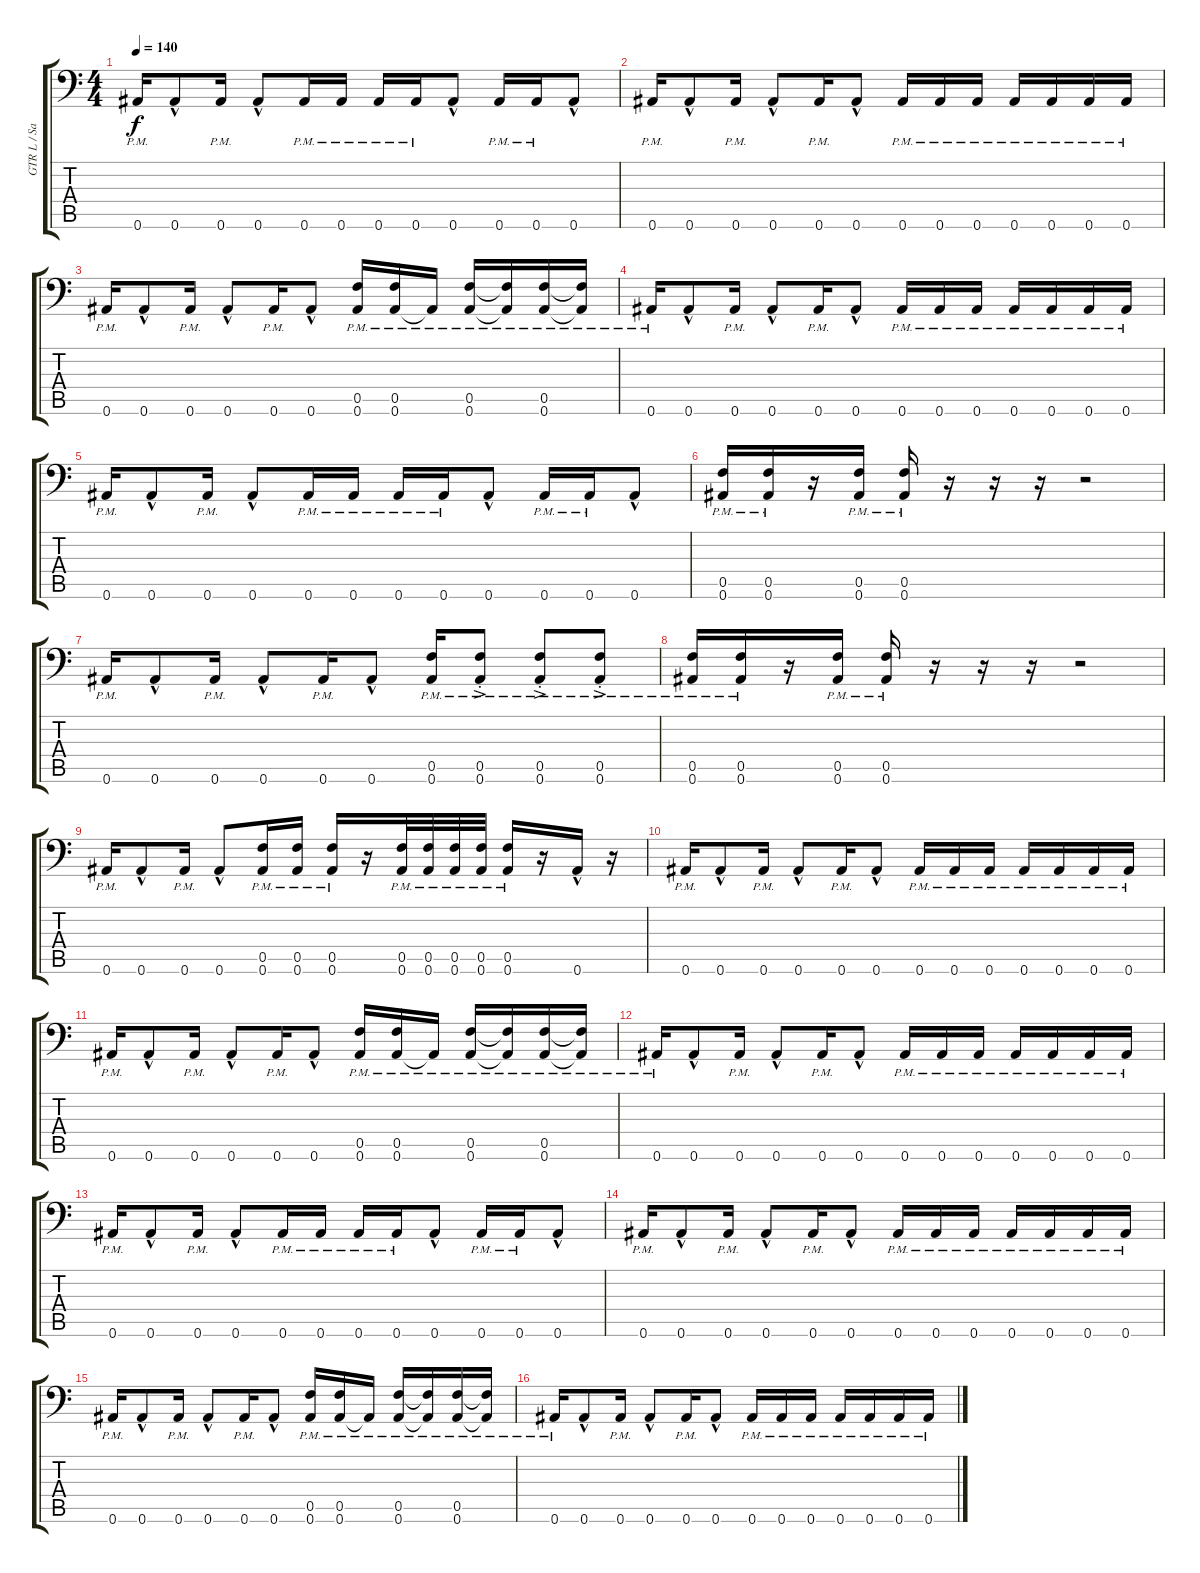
\track ("GTR L / Sanch" "GTR L / Sa") {instrument distortionguitar}
\staff {score tabs}
\tuning (C4 G3 Eb3 Bb2 F2 Bb1) {hide}
\ts (4 4)
\tempo 140
\clef f4
\ks c
0.6{pm}.16{dy f} 0.6{hac}.8 0.6{pm}.16 0.6{hac}.8 0.6{pm}.16 0.6{pm}.16 0.6{pm}.16 0.6{pm}.16 0.6{hac}.8 0.6{pm}.16 0.6{pm}.16 0.6{hac}.8 |
0.6{pm}.16 0.6{hac}.8 0.6{pm}.16 0.6{hac}.8 0.6{pm}.16 0.6{hac}.8 0.6{pm}.16 0.6{pm}.16 0.6{pm}.16 0.6{pm}.16 0.6{pm}.16 0.6{pm}.16 0.6{pm}.16 |
0.6{pm}.16 0.6{hac}.8 0.6{pm}.16 0.6{hac}.8 0.6{pm}.16 0.6{hac}.8 (0.5{pm} 0.6{pm}).16 (0.5{pm} 0.6{pm}).16 0.6{pm t}.16 (0.5{pm} 0.6{pm}).16 (0.5{pm t} 0.6{pm t}).16 (0.5{pm} 0.6{pm}).16 (0.5{pm t} 0.6{pm t}).16 |
0.6{pm}.16 0.6{hac}.8 0.6{pm}.16 0.6{hac}.8 0.6{pm}.16 0.6{hac}.8 0.6{pm}.16 0.6{pm}.16 0.6{pm}.16 0.6{pm}.16 0.6{pm}.16 0.6{pm}.16 0.6{pm}.16 |
0.6{pm}.16 0.6{hac}.8 0.6{pm}.16 0.6{hac}.8 0.6{pm}.16 0.6{pm}.16 0.6{pm}.16 0.6{pm}.16 0.6{hac}.8 0.6{pm}.16 0.6{pm}.16 0.6{hac}.8 |
(0.5{pm} 0.6{pm}).16 (0.5{pm} 0.6{pm}).16 r.16 (0.5{pm} 0.6{pm}).16 (0.5{pm} 0.6{pm}).16 r.16 r.16 r.16 r.2 |
0.6{pm}.16 0.6{hac}.8 0.6{pm}.16 0.6{hac}.8 0.6{pm}.16 0.6{hac}.8 (0.5{pm} 0.6{pm}).16 (0.5{ac pm st} 0.6{ac pm st}).8 (0.5{ac pm st} 0.6{ac pm st}).8 (0.5{ac pm st} 0.6{ac pm st}).8 |
(0.5{pm} 0.6{pm}).16 (0.5{pm} 0.6{pm}).16 r.16 (0.5{pm} 0.6{pm}).16 (0.5{pm} 0.6{pm}).16 r.16 r.16 r.16 r.2 |
0.6{pm}.16 0.6{hac}.8 0.6{pm}.16 0.6{hac}.8 (0.5{pm} 0.6{pm}).16 (0.5{pm} 0.6{pm}).16 (0.5{pm} 0.6{pm}).16 r.16 (0.5{pm} 0.6{pm}).32 (0.5{pm} 0.6{pm}).32 (0.5{pm} 0.6{pm}).32 (0.5{pm} 0.6{pm}).32 (0.5{pm} 0.6{pm}).16 r.16 0.6{hac}.16 r.16 |
0.6{pm}.16 0.6{hac}.8 0.6{pm}.16 0.6{hac}.8 0.6{pm}.16 0.6{hac}.8 0.6{pm}.16 0.6{pm}.16 0.6{pm}.16 0.6{pm}.16 0.6{pm}.16 0.6{pm}.16 0.6{pm}.16 |
0.6{pm}.16 0.6{hac}.8 0.6{pm}.16 0.6{hac}.8 0.6{pm}.16 0.6{hac}.8 (0.5{pm} 0.6{pm}).16 (0.5{pm} 0.6{pm}).16 0.6{pm t}.16 (0.5{pm} 0.6{pm}).16 (0.5{pm t} 0.6{pm t}).16 (0.5{pm} 0.6{pm}).16 (0.5{pm t} 0.6{pm t}).16 |
0.6{pm}.16 0.6{hac}.8 0.6{pm}.16 0.6{hac}.8 0.6{pm}.16 0.6{hac}.8 0.6{pm}.16 0.6{pm}.16 0.6{pm}.16 0.6{pm}.16 0.6{pm}.16 0.6{pm}.16 0.6{pm}.16 |
0.6{pm}.16 0.6{hac}.8 0.6{pm}.16 0.6{hac}.8 0.6{pm}.16 0.6{pm}.16 0.6{pm}.16 0.6{pm}.16 0.6{hac}.8 0.6{pm}.16 0.6{pm}.16 0.6{hac}.8 |
0.6{pm}.16 0.6{hac}.8 0.6{pm}.16 0.6{hac}.8 0.6{pm}.16 0.6{hac}.8 0.6{pm}.16 0.6{pm}.16 0.6{pm}.16 0.6{pm}.16 0.6{pm}.16 0.6{pm}.16 0.6{pm}.16 |
0.6{pm}.16 0.6{hac}.8 0.6{pm}.16 0.6{hac}.8 0.6{pm}.16 0.6{hac}.8 (0.5{pm} 0.6{pm}).16 (0.5{pm} 0.6{pm}).16 0.6{pm t}.16 (0.5{pm} 0.6{pm}).16 (0.5{pm t} 0.6{pm t}).16 (0.5{pm} 0.6{pm}).16 (0.5{pm t} 0.6{pm t}).16 |
0.6{pm}.16 0.6{hac}.8 0.6{pm}.16 0.6{hac}.8 0.6{pm}.16 0.6{hac}.8 0.6{pm}.16 0.6{pm}.16 0.6{pm}.16 0.6{pm}.16 0.6{pm}.16 0.6{pm}.16 0.6{pm}.16
